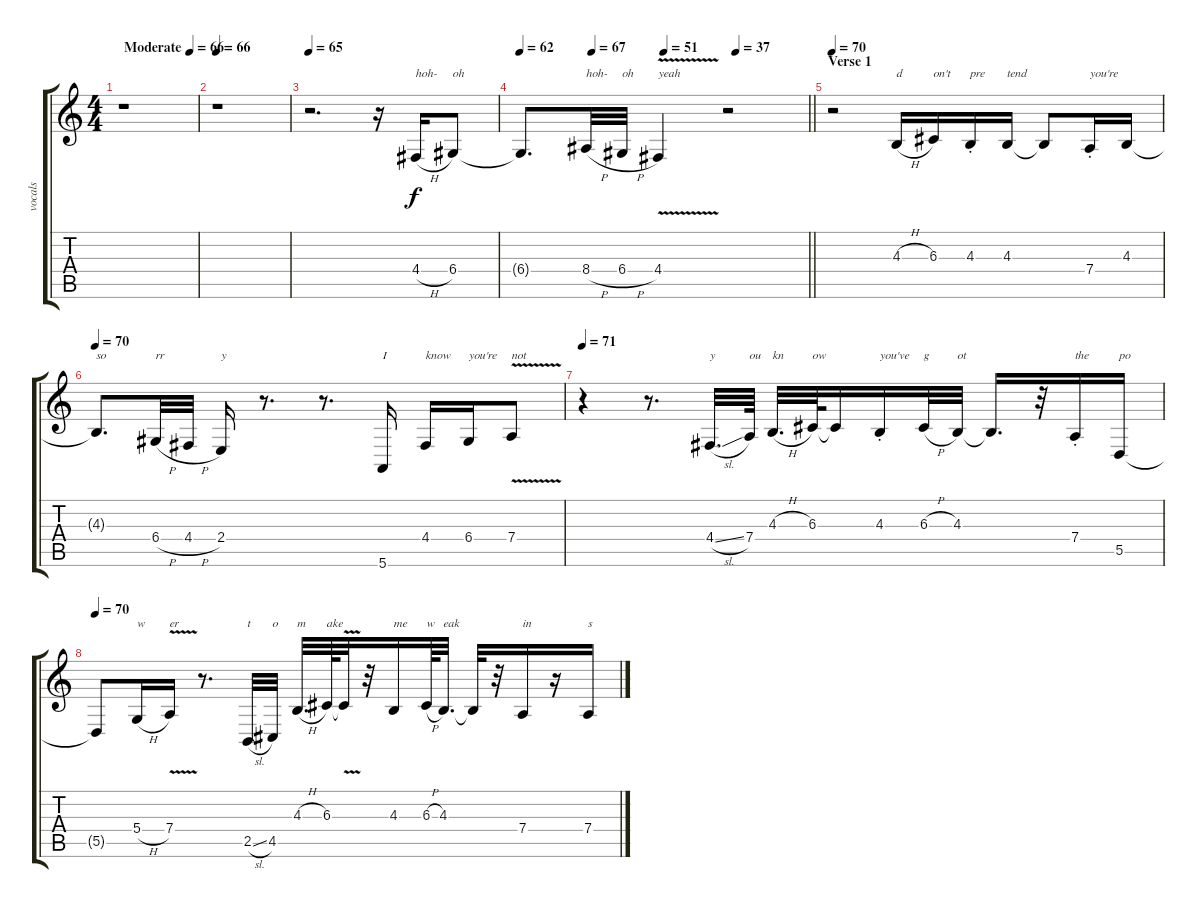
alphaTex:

\track ("vocals" "vocals") {instrument lead2sawtooth}
\staff {score tabs}
\tuning (E4 B3 G3 D3 A2 E2) {hide}
\ts (4 4)
\tempo (66 "Moderate")
\clef g2
\ks c
r.1{dy f instrument lead2sawtooth} |
\tempo 66
r.1 |
\tempo 65
r.2{d} r.16 4.4{h}.16{txt "hoh-"} 6.4.8{txt "oh"} |
\tempo 62
\tempo (67 0.25)
\tempo (51 0.5)
\tempo (37 0.75)
\barLineRight lightlight
6.4{t}.8{d} 8.4{h}.32{txt "hoh-"} 6.4{h}.32{txt "oh"} 4.4{v}.4{txt "yeah"} r.2 |
\section ("" "Verse 1")
\tempo 70
r.2 4.3{h}.16{txt "d"} 6.3.16{txt "on't"} 4.3{st}.16{txt "pre"} 4.3.16{txt "tend"} 4.3{t}.8 7.4{st}.16{txt "you're"} 4.3.16 |
\tempo 70
4.3{t}.8{d txt "so"} 6.4{h}.32{txt "rr"} 4.4{h}.32 2.4.16{txt "y"} r.8{d} r.8{d} 5.6.16{txt "I"} 4.4.16{txt "know"} 6.4.16{txt "you're"} 7.4{v}.8{txt "not"} |
\tempo 71
r.4 r.8{d} 4.4{sl}.32{d txt "y"} 7.4.64{txt "ou"} 4.3{h}.32{d txt "kn"} 6.3.64{txt "ow"} 6.3{t}.16 4.3{st}.16{txt "you've"} 6.3{h}.32{txt "g"} 4.3.32{txt "ot"} 4.3{t}.16{d} r.32 7.4{st}.16{txt "the"} 5.5.16{txt "po"} |
\tempo 70
5.5{t}.8 5.4{h}.16{txt "w"} 7.4{v}.16{txt "er"} r.8{d} 2.5{sl}.32{txt "t"} 4.5.32{txt "o"} 4.3{h}.32{d txt "m"} 6.3.64{txt "ake"} 6.3{v t}.32 r.32 4.3.16{txt "me"} 6.3{h}.64{txt "w"} 4.3.32{d txt "eak"} 4.3{t}.32 r.32 7.4.16{txt "in"} r.16 7.4.16{txt "s"}
